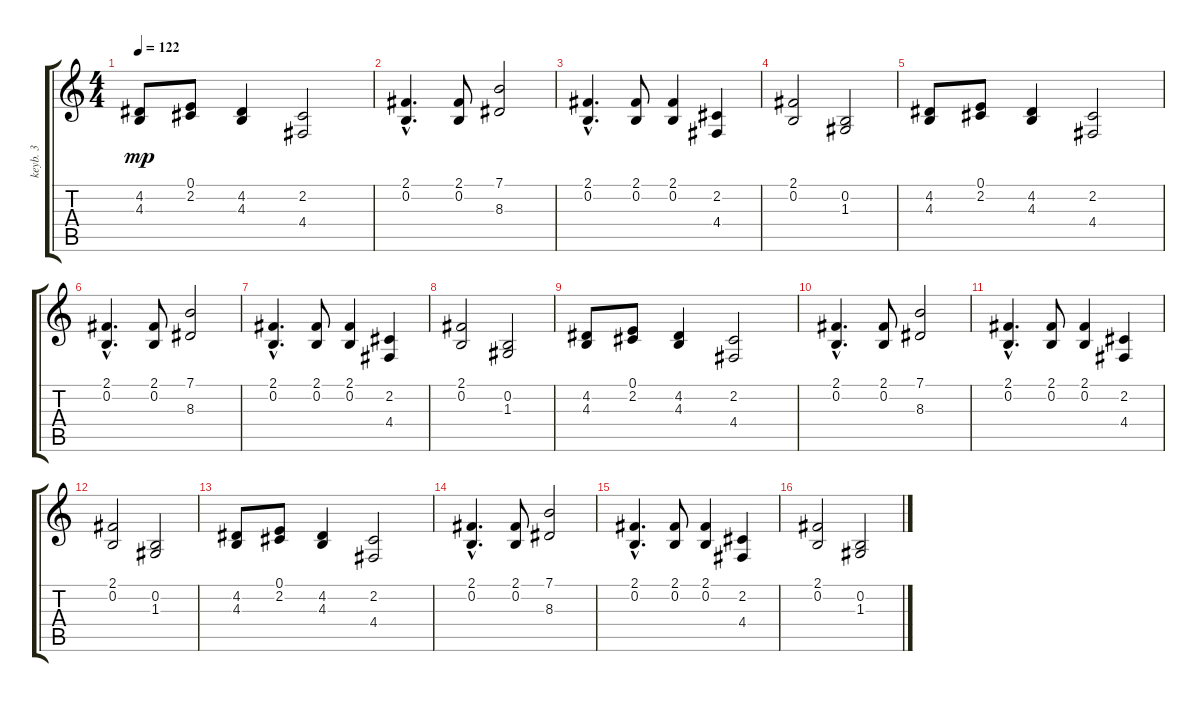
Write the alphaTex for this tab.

\track ("keyb. 3" "keyb. 3") {instrument trumpet}
\staff {score tabs}
\tuning (E4 B3 G3 D3 A2 E2) {hide}
\ts (4 4)
\tempo 122
\clef g2
\ks c
(4.2 4.3).8{dy mp} (0.1 2.2).8 (4.2 4.3).4 (2.2 4.4).2 |
(2.1{hac} 0.2{hac}).4{d} (2.1 0.2).8 (7.1 8.3).2 |
(2.1{hac} 0.2{hac}).4{d} (2.1 0.2).8 (2.1 0.2).4 (2.2 4.4).4 |
(2.1 0.2).2 (0.2 1.3).2 |
(4.2 4.3).8 (0.1 2.2).8 (4.2 4.3).4 (2.2 4.4).2 |
(2.1{hac} 0.2{hac}).4{d} (2.1 0.2).8 (7.1 8.3).2 |
(2.1{hac} 0.2{hac}).4{d} (2.1 0.2).8 (2.1 0.2).4 (2.2 4.4).4 |
(2.1 0.2).2 (0.2 1.3).2 |
(4.2 4.3).8 (0.1 2.2).8 (4.2 4.3).4 (2.2 4.4).2 |
(2.1{hac} 0.2{hac}).4{d} (2.1 0.2).8 (7.1 8.3).2 |
(2.1{hac} 0.2{hac}).4{d} (2.1 0.2).8 (2.1 0.2).4 (2.2 4.4).4 |
(2.1 0.2).2 (0.2 1.3).2 |
(4.2 4.3).8 (0.1 2.2).8 (4.2 4.3).4 (2.2 4.4).2 |
(2.1{hac} 0.2{hac}).4{d} (2.1 0.2).8 (7.1 8.3).2 |
(2.1{hac} 0.2{hac}).4{d} (2.1 0.2).8 (2.1 0.2).4 (2.2 4.4).4 |
(2.1 0.2).2 (0.2 1.3).2
